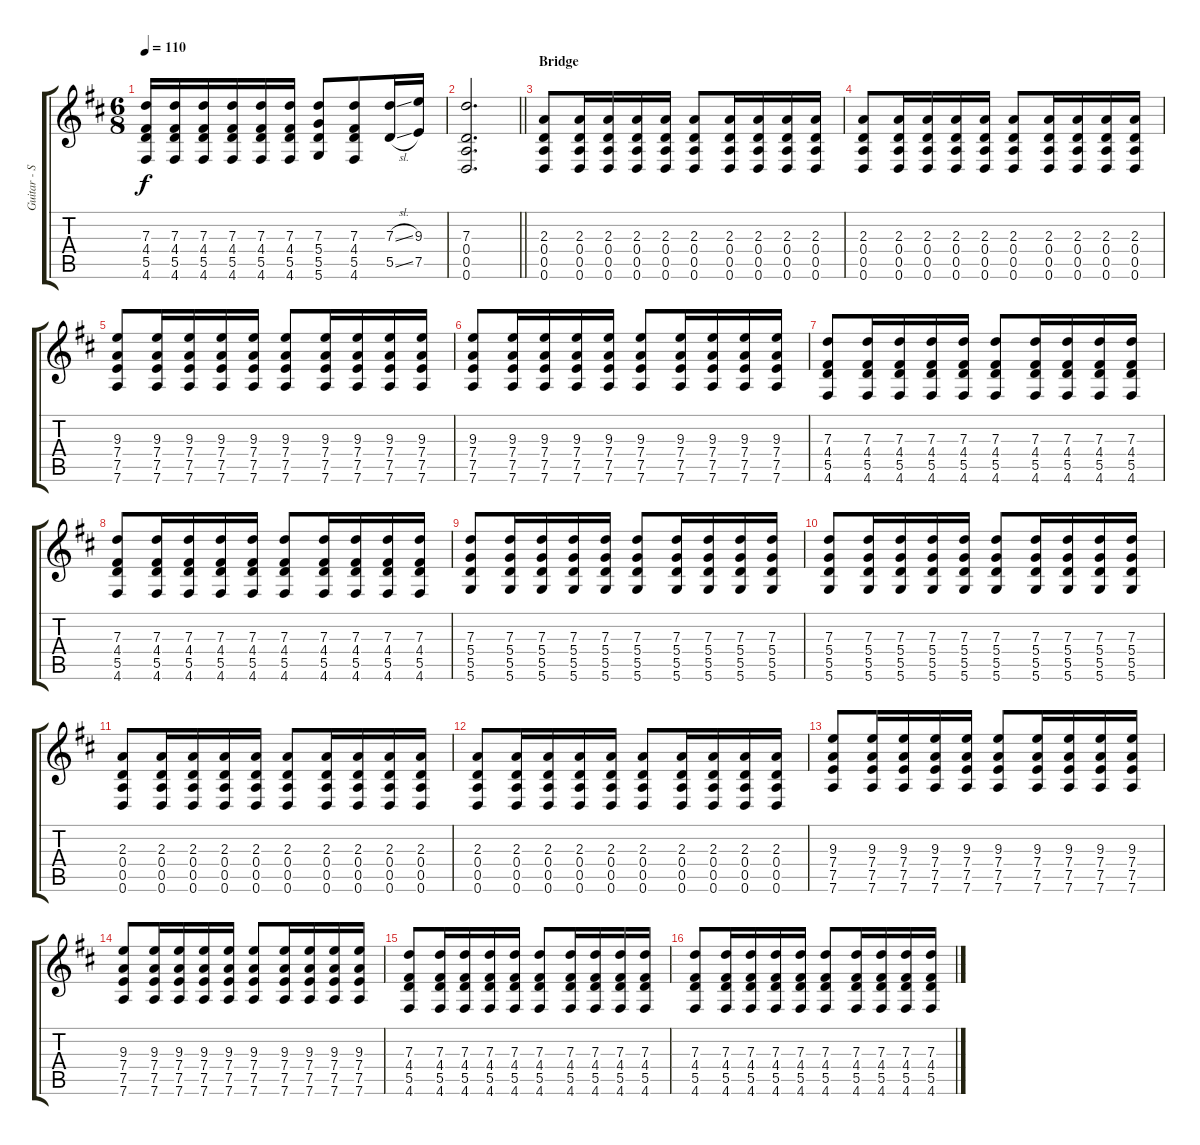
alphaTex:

\track ("Guitar - Simon Neil" "Guitar - S") {instrument electricguitarclean}
\staff {score tabs}
\tuning (E4 B3 G3 D3 A2 D2) {hide}
\ts (6 8)
\tempo 110
\clef g2
\ks d
(7.3 4.4 5.5 4.6).16{dy f} (7.3 4.4 5.5 4.6).16 (7.3 4.4 5.5 4.6).16 (7.3 4.4 5.5 4.6).16 (7.3 4.4 5.5 4.6).16 (7.3 4.4 5.5 4.6).16 (7.3 5.4 5.5 5.6).8 (7.3 4.4 5.5 4.6).8 (7.3{sl} 5.5{sl}).16 (9.3 7.5).16 |
\barLineRight lightlight
(7.3 0.4 0.5 0.6).2{d} |
\section ("" "Bridge")
(2.3 0.4 0.5 0.6).8 (2.3 0.4 0.5 0.6).16 (2.3 0.4 0.5 0.6).16 (2.3 0.4 0.5 0.6).16 (2.3 0.4 0.5 0.6).16 (2.3 0.4 0.5 0.6).8 (2.3 0.4 0.5 0.6).16 (2.3 0.4 0.5 0.6).16 (2.3 0.4 0.5 0.6).16 (2.3 0.4 0.5 0.6).16 |
(2.3 0.4 0.5 0.6).8 (2.3 0.4 0.5 0.6).16 (2.3 0.4 0.5 0.6).16 (2.3 0.4 0.5 0.6).16 (2.3 0.4 0.5 0.6).16 (2.3 0.4 0.5 0.6).8 (2.3 0.4 0.5 0.6).16 (2.3 0.4 0.5 0.6).16 (2.3 0.4 0.5 0.6).16 (2.3 0.4 0.5 0.6).16 |
(9.3 7.4 7.5 7.6).8 (9.3 7.4 7.5 7.6).16 (9.3 7.4 7.5 7.6).16 (9.3 7.4 7.5 7.6).16 (9.3 7.4 7.5 7.6).16 (9.3 7.4 7.5 7.6).8 (9.3 7.4 7.5 7.6).16 (9.3 7.4 7.5 7.6).16 (9.3 7.4 7.5 7.6).16 (9.3 7.4 7.5 7.6).16 |
(9.3 7.4 7.5 7.6).8 (9.3 7.4 7.5 7.6).16 (9.3 7.4 7.5 7.6).16 (9.3 7.4 7.5 7.6).16 (9.3 7.4 7.5 7.6).16 (9.3 7.4 7.5 7.6).8 (9.3 7.4 7.5 7.6).16 (9.3 7.4 7.5 7.6).16 (9.3 7.4 7.5 7.6).16 (9.3 7.4 7.5 7.6).16 |
(7.3 4.4 5.5 4.6).8 (7.3 4.4 5.5 4.6).16 (7.3 4.4 5.5 4.6).16 (7.3 4.4 5.5 4.6).16 (7.3 4.4 5.5 4.6).16 (7.3 4.4 5.5 4.6).8 (7.3 4.4 5.5 4.6).16 (7.3 4.4 5.5 4.6).16 (7.3 4.4 5.5 4.6).16 (7.3 4.4 5.5 4.6).16 |
(7.3 4.4 5.5 4.6).8 (7.3 4.4 5.5 4.6).16 (7.3 4.4 5.5 4.6).16 (7.3 4.4 5.5 4.6).16 (7.3 4.4 5.5 4.6).16 (7.3 4.4 5.5 4.6).8 (7.3 4.4 5.5 4.6).16 (7.3 4.4 5.5 4.6).16 (7.3 4.4 5.5 4.6).16 (7.3 4.4 5.5 4.6).16 |
(7.3 5.4 5.5 5.6).8 (7.3 5.4 5.5 5.6).16 (7.3 5.4 5.5 5.6).16 (7.3 5.4 5.5 5.6).16 (7.3 5.4 5.5 5.6).16 (7.3 5.4 5.5 5.6).8 (7.3 5.4 5.5 5.6).16 (7.3 5.4 5.5 5.6).16 (7.3 5.4 5.5 5.6).16 (7.3 5.4 5.5 5.6).16 |
(7.3 5.4 5.5 5.6).8 (7.3 5.4 5.5 5.6).16 (7.3 5.4 5.5 5.6).16 (7.3 5.4 5.5 5.6).16 (7.3 5.4 5.5 5.6).16 (7.3 5.4 5.5 5.6).8 (7.3 5.4 5.5 5.6).16 (7.3 5.4 5.5 5.6).16 (7.3 5.4 5.5 5.6).16 (7.3 5.4 5.5 5.6).16 |
(2.3 0.4 0.5 0.6).8 (2.3 0.4 0.5 0.6).16 (2.3 0.4 0.5 0.6).16 (2.3 0.4 0.5 0.6).16 (2.3 0.4 0.5 0.6).16 (2.3 0.4 0.5 0.6).8 (2.3 0.4 0.5 0.6).16 (2.3 0.4 0.5 0.6).16 (2.3 0.4 0.5 0.6).16 (2.3 0.4 0.5 0.6).16 |
(2.3 0.4 0.5 0.6).8 (2.3 0.4 0.5 0.6).16 (2.3 0.4 0.5 0.6).16 (2.3 0.4 0.5 0.6).16 (2.3 0.4 0.5 0.6).16 (2.3 0.4 0.5 0.6).8 (2.3 0.4 0.5 0.6).16 (2.3 0.4 0.5 0.6).16 (2.3 0.4 0.5 0.6).16 (2.3 0.4 0.5 0.6).16 |
(9.3 7.4 7.5 7.6).8 (9.3 7.4 7.5 7.6).16 (9.3 7.4 7.5 7.6).16 (9.3 7.4 7.5 7.6).16 (9.3 7.4 7.5 7.6).16 (9.3 7.4 7.5 7.6).8 (9.3 7.4 7.5 7.6).16 (9.3 7.4 7.5 7.6).16 (9.3 7.4 7.5 7.6).16 (9.3 7.4 7.5 7.6).16 |
(9.3 7.4 7.5 7.6).8 (9.3 7.4 7.5 7.6).16 (9.3 7.4 7.5 7.6).16 (9.3 7.4 7.5 7.6).16 (9.3 7.4 7.5 7.6).16 (9.3 7.4 7.5 7.6).8 (9.3 7.4 7.5 7.6).16 (9.3 7.4 7.5 7.6).16 (9.3 7.4 7.5 7.6).16 (9.3 7.4 7.5 7.6).16 |
(7.3 4.4 5.5 4.6).8 (7.3 4.4 5.5 4.6).16 (7.3 4.4 5.5 4.6).16 (7.3 4.4 5.5 4.6).16 (7.3 4.4 5.5 4.6).16 (7.3 4.4 5.5 4.6).8 (7.3 4.4 5.5 4.6).16 (7.3 4.4 5.5 4.6).16 (7.3 4.4 5.5 4.6).16 (7.3 4.4 5.5 4.6).16 |
(7.3 4.4 5.5 4.6).8 (7.3 4.4 5.5 4.6).16 (7.3 4.4 5.5 4.6).16 (7.3 4.4 5.5 4.6).16 (7.3 4.4 5.5 4.6).16 (7.3 4.4 5.5 4.6).8 (7.3 4.4 5.5 4.6).16 (7.3 4.4 5.5 4.6).16 (7.3 4.4 5.5 4.6).16 (7.3 4.4 5.5 4.6).16
